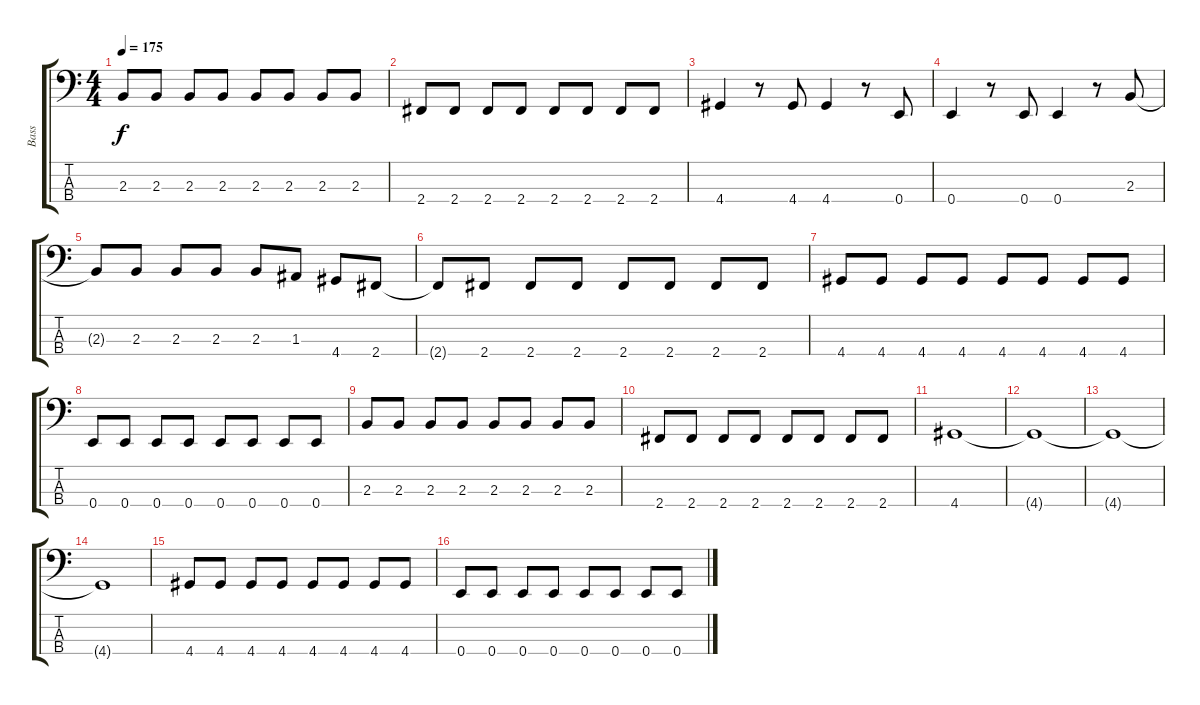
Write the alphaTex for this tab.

\track ("Bass" "Bass") {instrument electricbasspick}
\staff {score tabs}
\tuning (G2 D2 A1 E1) {hide}
\ts (4 4)
\tempo 175
\clef f4
\ks c
2.3.8{dy f} 2.3.8 2.3.8 2.3.8 2.3.8 2.3.8 2.3.8 2.3.8 |
2.4.8 2.4.8 2.4.8 2.4.8 2.4.8 2.4.8 2.4.8 2.4.8 |
4.4.4 r.8 4.4.8 4.4.4 r.8 0.4.8 |
0.4.4 r.8 0.4.8 0.4.4 r.8 2.3.8 |
2.3{t}.8 2.3.8 2.3.8 2.3.8 2.3.8 1.3.8 4.4.8 2.4.8 |
2.4{t}.8 2.4.8 2.4.8 2.4.8 2.4.8 2.4.8 2.4.8 2.4.8 |
4.4.8 4.4.8 4.4.8 4.4.8 4.4.8 4.4.8 4.4.8 4.4.8 |
0.4.8 0.4.8 0.4.8 0.4.8 0.4.8 0.4.8 0.4.8 0.4.8 |
2.3.8 2.3.8 2.3.8 2.3.8 2.3.8 2.3.8 2.3.8 2.3.8 |
2.4.8 2.4.8 2.4.8 2.4.8 2.4.8 2.4.8 2.4.8 2.4.8 |
4.4.1 |
4.4{t}.1 |
4.4{t}.1 |
4.4{t}.1 |
4.4.8 4.4.8 4.4.8 4.4.8 4.4.8 4.4.8 4.4.8 4.4.8 |
0.4.8 0.4.8 0.4.8 0.4.8 0.4.8 0.4.8 0.4.8 0.4.8
